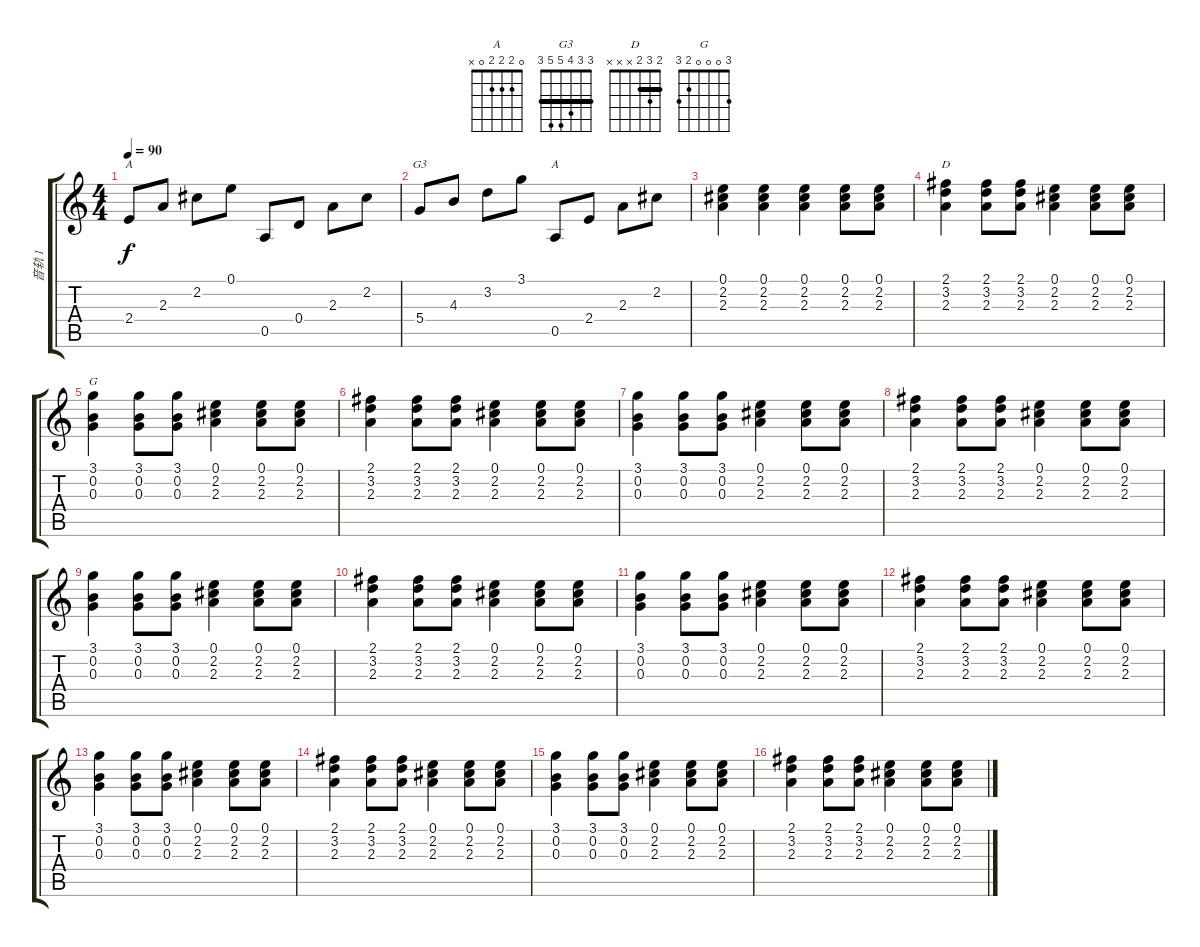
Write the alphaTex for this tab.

\track ("音轨 1" "音轨 1") {instrument acousticguitarnylon}
\staff {score tabs}
\tuning (E4 B3 G3 D3 A2 E2) {hide}
\chord ("A" 0 2 2 2 x x)
\chord ("G3" 3 3 4 5 5 3) {barre 3}
\chord ("A" 0 2 2 2 0 x)
\chord ("D" 2 3 2 x x x) {barre 2}
\chord ("G" 3 0 0 0 2 3)
\ts (4 4)
\tempo 90
\clef g2
\ks c
2.4.8{ch "A" dy f} 2.3.8 2.2.8 0.1.8 0.5.8 0.4.8 2.3.8 2.2.8 |
5.4.8{ch "G3"} 4.3.8 3.2.8 3.1.8 0.5.8{ch "A"} 2.4.8 2.3.8 2.2.8 |
(0.1 2.2 2.3).4 (0.1 2.2 2.3).4 (0.1 2.2 2.3).4 (0.1 2.2 2.3).8 (0.1 2.2 2.3).8 |
(2.1 3.2 2.3).4{ch "D"} (2.1 3.2 2.3).8 (2.1 3.2 2.3).8 (0.1 2.2 2.3).4 (0.1 2.2 2.3).8 (0.1 2.2 2.3).8 |
(3.1 0.2 0.3).4{ch "G"} (3.1 0.2 0.3).8 (3.1 0.2 0.3).8 (0.1 2.2 2.3).4 (0.1 2.2 2.3).8 (0.1 2.2 2.3).8 |
(2.1 3.2 2.3).4 (2.1 3.2 2.3).8 (2.1 3.2 2.3).8 (0.1 2.2 2.3).4 (0.1 2.2 2.3).8 (0.1 2.2 2.3).8 |
(3.1 0.2 0.3).4 (3.1 0.2 0.3).8 (3.1 0.2 0.3).8 (0.1 2.2 2.3).4 (0.1 2.2 2.3).8 (0.1 2.2 2.3).8 |
(2.1 3.2 2.3).4 (2.1 3.2 2.3).8 (2.1 3.2 2.3).8 (0.1 2.2 2.3).4 (0.1 2.2 2.3).8 (0.1 2.2 2.3).8 |
(3.1 0.2 0.3).4 (3.1 0.2 0.3).8 (3.1 0.2 0.3).8 (0.1 2.2 2.3).4 (0.1 2.2 2.3).8 (0.1 2.2 2.3).8 |
(2.1 3.2 2.3).4 (2.1 3.2 2.3).8 (2.1 3.2 2.3).8 (0.1 2.2 2.3).4 (0.1 2.2 2.3).8 (0.1 2.2 2.3).8 |
(3.1 0.2 0.3).4 (3.1 0.2 0.3).8 (3.1 0.2 0.3).8 (0.1 2.2 2.3).4 (0.1 2.2 2.3).8 (0.1 2.2 2.3).8 |
(2.1 3.2 2.3).4 (2.1 3.2 2.3).8 (2.1 3.2 2.3).8 (0.1 2.2 2.3).4 (0.1 2.2 2.3).8 (0.1 2.2 2.3).8 |
(3.1 0.2 0.3).4 (3.1 0.2 0.3).8 (3.1 0.2 0.3).8 (0.1 2.2 2.3).4 (0.1 2.2 2.3).8 (0.1 2.2 2.3).8 |
(2.1 3.2 2.3).4 (2.1 3.2 2.3).8 (2.1 3.2 2.3).8 (0.1 2.2 2.3).4 (0.1 2.2 2.3).8 (0.1 2.2 2.3).8 |
(3.1 0.2 0.3).4 (3.1 0.2 0.3).8 (3.1 0.2 0.3).8 (0.1 2.2 2.3).4 (0.1 2.2 2.3).8 (0.1 2.2 2.3).8 |
(2.1 3.2 2.3).4 (2.1 3.2 2.3).8 (2.1 3.2 2.3).8 (0.1 2.2 2.3).4 (0.1 2.2 2.3).8 (0.1 2.2 2.3).8
